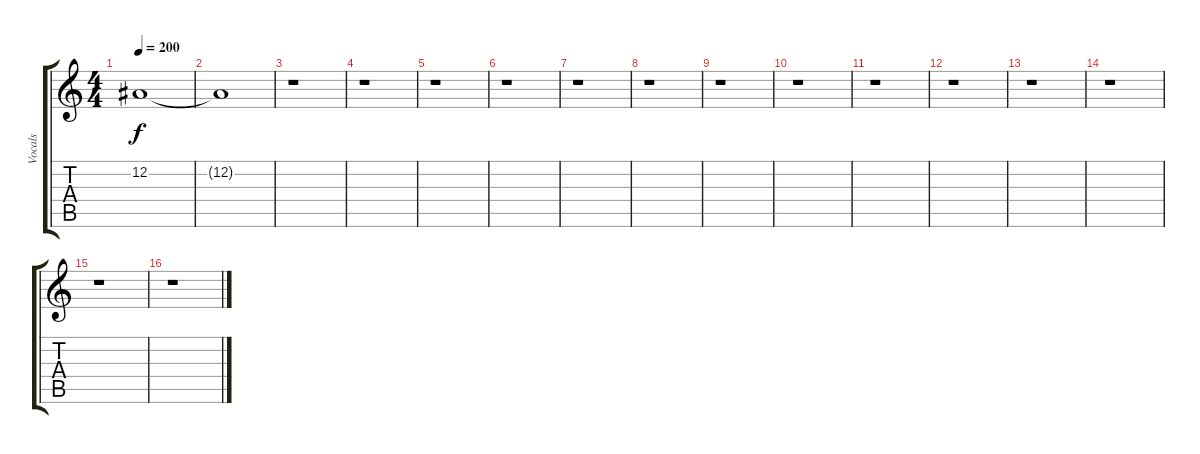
\track ("Vocals" "Vocals") {instrument lead6voice}
\staff {score tabs}
\tuning (Eb4 Bb3 Gb3 Db3 Ab2 Eb2) {hide}
\ts (4 4)
\tempo 200
\clef g2
\ks c
12.2.1{dy f} |
12.2{t}.1 |
r.1 |
r.1 |
r.1 |
r.1 |
r.1 |
r.1 |
r.1 |
r.1 |
r.1 |
r.1 |
r.1 |
r.1 |
r.1 |
r.1
